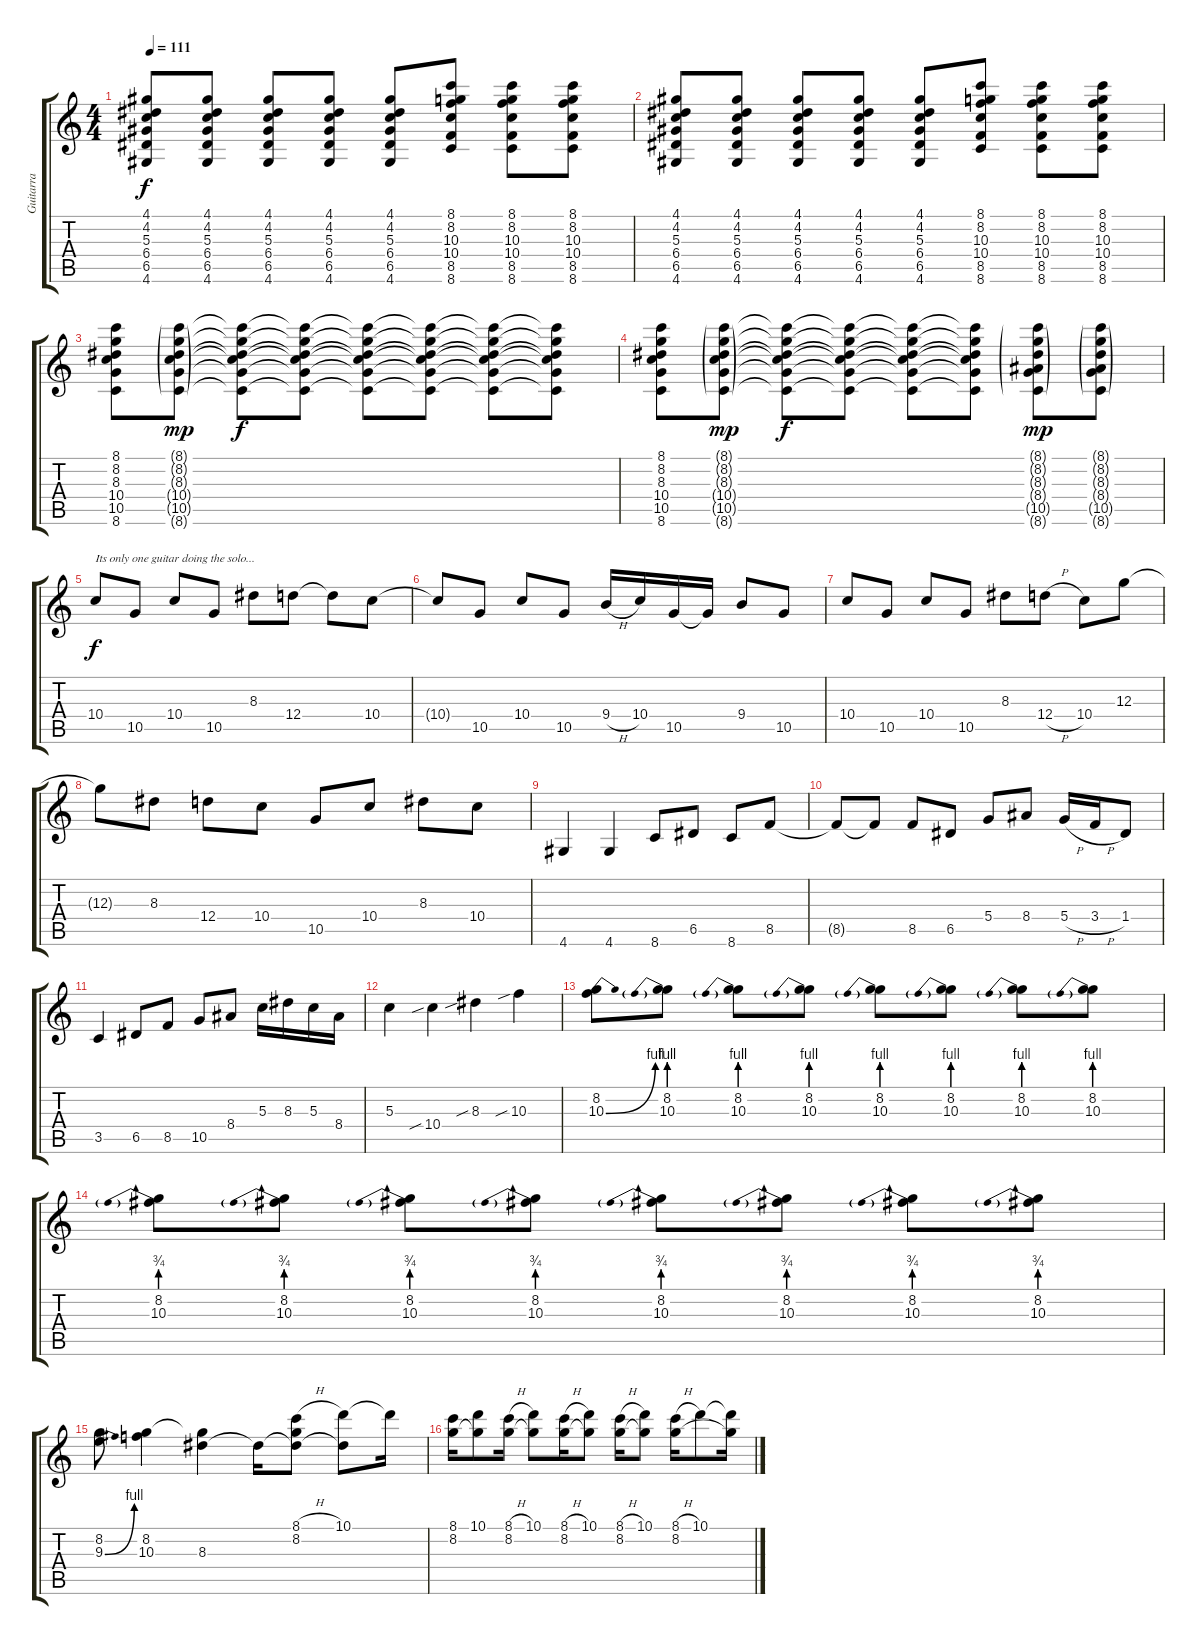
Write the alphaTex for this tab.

\track ("Guitarra" "Guitarra") {instrument overdrivenguitar}
\staff {score tabs}
\tuning (E4 B3 G3 D3 A2 E2) {hide}
\ts (4 4)
\tempo 111
\clef g2
\ks c
(4.1 4.2 5.3 6.4 6.5 4.6).8{dy f} (4.1 4.2 5.3 6.4 6.5 4.6).8 (4.1 4.2 5.3 6.4 6.5 4.6).8 (4.1 4.2 5.3 6.4 6.5 4.6).8 (4.1 4.2 5.3 6.4 6.5 4.6).8 (8.1 8.2 10.3 10.4 8.5 8.6).8 (8.1 8.2 10.3 10.4 8.5 8.6).8 (8.1 8.2 10.3 10.4 8.5 8.6).8 |
(4.1 4.2 5.3 6.4 6.5 4.6).8 (4.1 4.2 5.3 6.4 6.5 4.6).8 (4.1 4.2 5.3 6.4 6.5 4.6).8 (4.1 4.2 5.3 6.4 6.5 4.6).8 (4.1 4.2 5.3 6.4 6.5 4.6).8 (8.1 8.2 10.3 10.4 8.5 8.6).8 (8.1 8.2 10.3 10.4 8.5 8.6).8 (8.1 8.2 10.3 10.4 8.5 8.6).8 |
(8.1 8.2 8.3 10.4 10.5 8.6).8 (8.1{g} 8.2{g} 8.3{g} 10.4{g} 10.5{g} 8.6{g}).8{dy mp} (8.1{t} 8.2{t} 8.3{t} 10.4{t} 10.5{t} 8.6{t}).8{dy f} (8.1{t} 8.2{t} 8.3{t} 10.4{t} 10.5{t} 8.6{t}).8 (8.1{t} 8.2{t} 8.3{t} 10.4{t} 10.5{t} 8.6{t}).8 (8.1{t} 8.2{t} 8.3{t} 10.4{t} 10.5{t} 8.6{t}).8 (8.1{t} 8.2{t} 8.3{t} 10.4{t} 10.5{t} 8.6{t}).8 (8.1{t} 8.2{t} 8.3{t} 10.4{t} 10.5{t} 8.6{t}).8 |
(8.1 8.2 8.3 10.4 10.5 8.6).8 (8.1{g} 8.2{g} 8.3{g} 10.4{g} 10.5{g} 8.6{g}).8{dy mp} (8.1{t} 8.2{t} 8.3{t} 10.4{t} 10.5{t} 8.6{t}).8{dy f} (8.1{t} 8.2{t} 8.3{t} 10.4{t} 10.5{t} 8.6{t}).8 (8.1{t} 8.2{t} 8.3{t} 10.4{t} 10.5{t} 8.6{t}).8 (8.1{t} 8.2{t} 8.3{t} 10.4{t} 10.5{t} 8.6{t}).8 (8.1{g} 8.2{g} 8.3{g} 8.4{g} 10.5{g} 8.6{g}).8{dy mp} (8.1{g} 8.2{g} 8.3{g} 8.4{g} 10.5{g} 8.6{g}).8 |
10.4.8{txt "Its only one guitar doing the solo... " dy f} 10.5.8 10.4.8 10.5.8 8.3.8 12.4.8 12.4{t}.8 10.4.8 |
10.4{t}.8 10.5.8 10.4.8 10.5.8 9.4{h}.16 10.4.16 10.5.16 10.5{t}.16 9.4.8 10.5.8 |
10.4.8 10.5.8 10.4.8 10.5.8 8.3.8 12.4{h}.8 10.4.8 12.3.8 |
12.3{t}.8 8.3.8 12.4.8 10.4.8 10.5.8 10.4.8 8.3.8 10.4.8 |
4.6.4{volume 16} 4.6.4 8.6.8 6.5.8 8.6.8 8.5.8 |
8.5{t}.8 8.5{t}.8 8.5.8 6.5.8 5.4.8 8.4.8 5.4{h}.16 3.4{h}.16 1.4.8 |
3.5.4 6.5.8 8.5.8 10.5.8 8.4.8 5.3.16 8.3.16 5.3.16 8.4.16 |
5.3.4 10.4{sib}.4 8.3{sib}.4 10.3{sib}.4 |
(8.2 10.3{be (bend 0 0 60 4)}).8 (8.2 10.3{be (prebend 0 4 60 4)}).8 (8.2 10.3{be (prebend 0 4 60 4)}).8 (8.2 10.3{be (prebend 0 4 60 4)}).8 (8.2 10.3{be (prebend 0 4 60 4)}).8 (8.2 10.3{be (prebend 0 4 60 4)}).8 (8.2 10.3{be (prebend 0 4 60 4)}).8 (8.2 10.3{be (prebend 0 4 60 4)}).8 |
(8.2 10.3{be (prebend 0 3 60 3)}).8 (8.2 10.3{be (prebend 0 3 60 3)}).8 (8.2 10.3{be (prebend 0 3 60 3)}).8 (8.2 10.3{be (prebend 0 3 60 3)}).8 (8.2 10.3{be (prebend 0 3 60 3)}).8 (8.2 10.3{be (prebend 0 3 60 3)}).8 (8.2 10.3{be (prebend 0 3 60 3)}).8 (8.2 10.3{be (prebend 0 3 60 3)}).8 |
(8.2 9.3{be (bend 0 0 60 4)}).8 (8.2 10.3).4 (8.2{t} 8.3).4 8.3{t}.16 (8.1{h} 8.2 8.3{t}).8 (10.1 8.3{t}).8 10.1{t}.16 |
(8.1 8.2).16 (10.1 8.2{t}).8 (8.1{h} 8.2).16 (10.1 8.2{t}).8 (8.1{h} 8.2).16 (10.1 8.2{t}).8 (8.1{h} 8.2).16 (10.1 8.2{t}).8 (8.1{h} 8.2).16 10.1.8 (10.1{t} 8.2{t}).16
